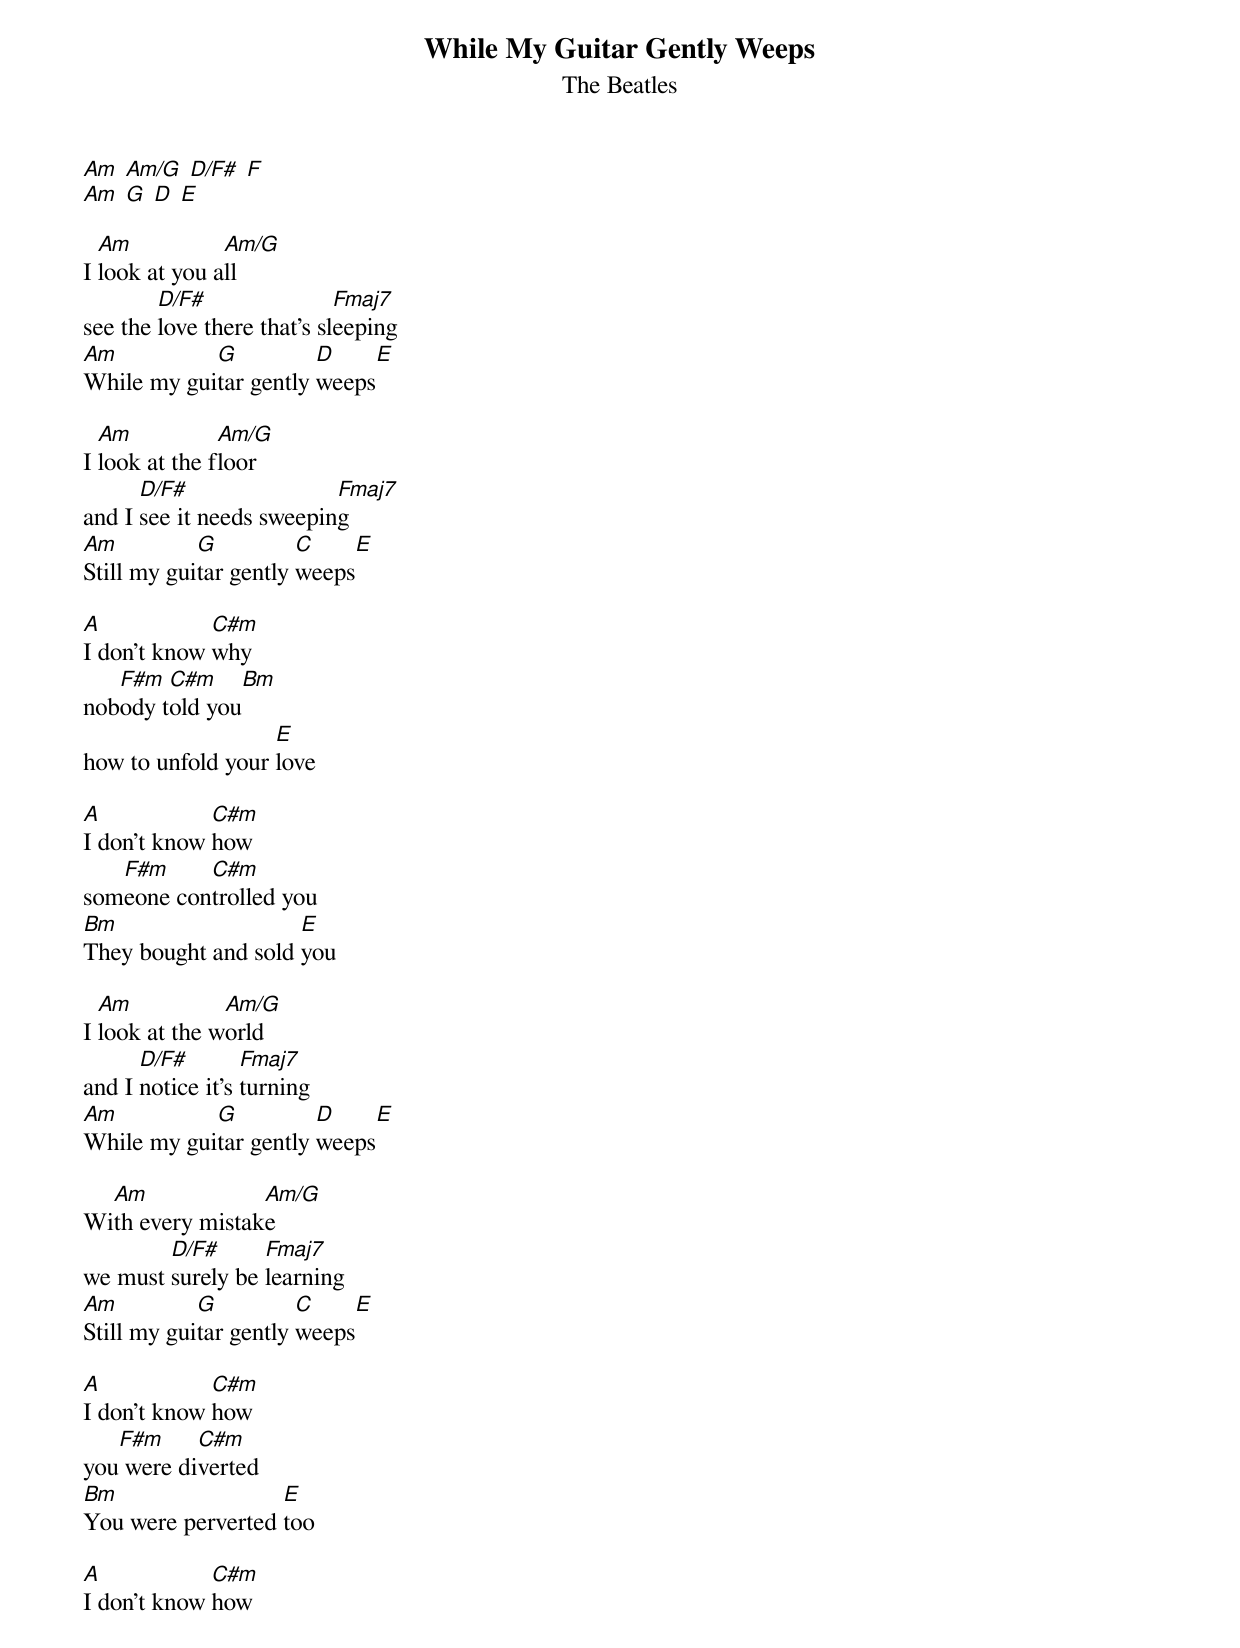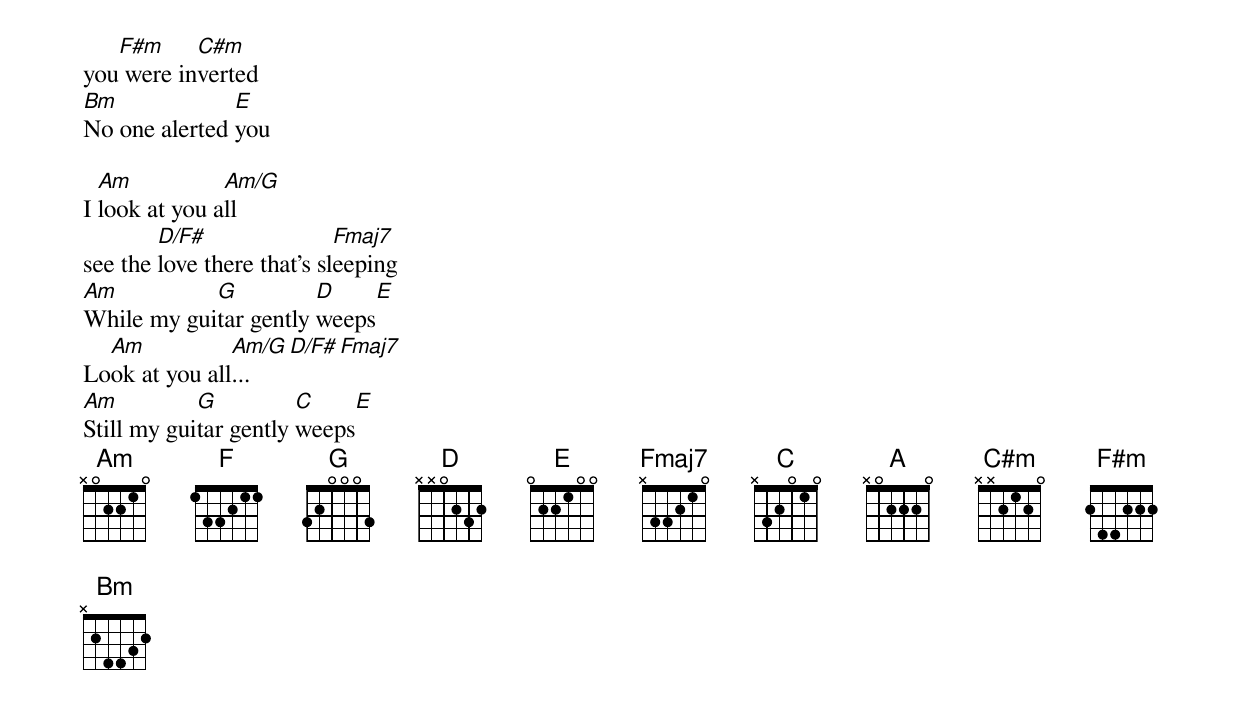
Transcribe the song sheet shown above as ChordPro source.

{title: While My Guitar Gently Weeps}
{subtitle: The Beatles}

[Am] [Am/G] [D/F#] [F]
[Am] [G] [D] [E]

I [Am]look at you a[Am/G]ll
see the [D/F#]love there that's sl[Fmaj7]eeping
[Am]While my gui[G]tar gently [D]weeps[E]

I [Am]look at the f[Am/G]loor
and I [D/F#]see it needs sweepin[Fmaj7]g
[Am]Still my gui[G]tar gently [C]weeps[E]

[A]I don't know [C#m]why
nob[F#m]ody t[C#m]old you[Bm]
how to unfold your [E]love

[A]I don't know [C#m]how
som[F#m]eone con[C#m]trolled you
[Bm]They bought and sold [E]you

I [Am]look at the w[Am/G]orld
and I [D/F#]notice it's [Fmaj7]turning
[Am]While my gui[G]tar gently [D]weeps[E]

Wi[Am]th every mistak[Am/G]e
we must [D/F#]surely be [Fmaj7]learning
[Am]Still my gui[G]tar gently [C]weeps[E]

[A]I don't know [C#m]how
you[F#m] were di[C#m]verted
[Bm]You were perverted [E]too

[A]I don't know [C#m]how
you[F#m] were in[C#m]verted
[Bm]No one alerted [E]you

I [Am]look at you a[Am/G]ll
see the [D/F#]love there that's sl[Fmaj7]eeping
[Am]While my gui[G]tar gently [D]weeps[E]
Lo[Am]ok at you all[Am/G]...[D/F#][Fmaj7]
[Am]Still my gui[G]tar gently [C]weeps[E]
